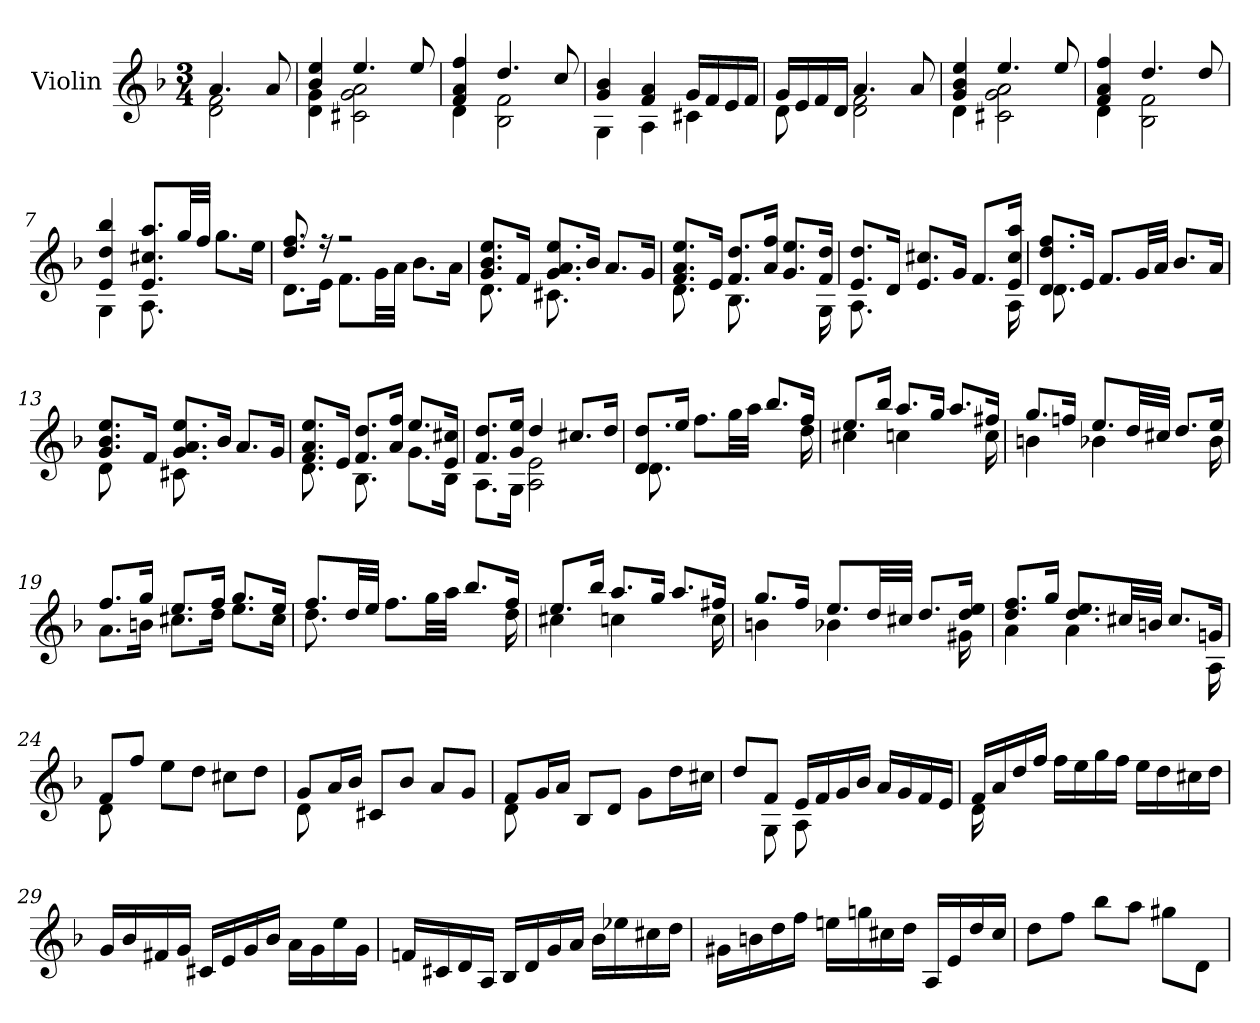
**kern
*part1
*staff1
*I"Violin
*I'Vln.
*clefG2
*k[b-]
*M3/4
*MM60
=
*^
4.a/	2d\ 2f\
8a/	.
=1	=1
4b-/ 4ee/	4d\ 4g\
4.ee/	2c#X\ 2g\ 2a\
8ee/	.
=2	=2
4f/ 4a/ 4ff/	4d\
4.dd/	2B-\ 2f\
8cc/	.
=3	=3
4g/ 4b-/	4G\
4f/ 4a/	4A\
16g/LL	4c#X\
16f/	.
16e/	.
16f/JJ	.
=4	=4
16g/LL	8d\
16e/	.
16f/	8ryy
16d/JJ	.
4.a/	2d\ 2f\
8a/	.
=5	=5
4g/ 4b-/ 4ee/	4d\
4.ee/	2c#X\ 2g\ 2a\
8ee/	.
=6	=6
4f/ 4a/ 4ff/	4d\
4.dd/	2B-\ 2f\
8dd/	.
!!LO:LB:g=z	!!
=7	=7
4e/ 4dd/ 4bb-/	4G\
8.e/ 8.cc#X/ 8.aa/L	8.A\
32gg/LL	4ryy
32ff/JJJ	.
8.gg\L	.
16ee\Jk	16ryy
=8	=8
8.dd/ 8.ff/	8.d\L
16r	16e\Jk
2r	8.f\L
.	32g\LL
.	32a\JJJ
.	8.b-\L
.	16a\Jk
=9	=9
8.g/ 8.b-/ 8.ee/L	8.d\
16f/Jk	16ryy
8.g/ 8.a/ 8.ee/L	8.c#X\
16b-/Jk	4ryy
8.a/L	.
16g/Jk	16ryy
=10	=10
8.f/ 8.a/ 8.ee/L	8.d\
16e/Jk	16ryy
8.f/ 8.dd/L	8.B-\
16a/ 16ff/Jk	4ryy
8.g/ 8.ee/L	.
16f/ 16dd/Jk	16G\
=11	=11
8.e/ 8.dd/L	8.A\
16d/Jk	2ryy
8.e/ 8.cc#X/L	.
16g/Jk	.
8.f/L	.
16e/ 16cc#/ 16aa/Jk	16A\
!!LO:LB:g=z	!!
=12	=12
8.d/ 8.dd/ 8.ff/L	8.d\
16e/Jk	2ryy
8.f/L	.
32g/LL	.
32a/JJJ	.
8.b-/L	.
16a/Jk	16ryy
=13	=13
8.g/ 8.b-/ 8.ee/L	8d\
.	8ryy
16f/Jk	.
8.g/ 8.a/ 8.ee/L	8c#X\
.	4.ryy
16b-/Jk	.
8.a/L	.
16g/Jk	.
=14	=14
8.f/ 8.a/ 8.ee/L	8.d\
16e/Jk	16ryy
8.f/ 8.dd/L	8.B-\
16a/ 16ff/Jk	16ryy
8.ee/L	8.g\L
16e/ 16cc#X/Jk	16B-\Jk
=15	=15
8.f/ 8.dd/L	8.A\L
16g/ 16ee/Jk	16G\Jk
4dd/	2A\ 2e\
8.cc#X/L	.
16dd/Jk	.
=16	=16
8.d/ 8.dd/L	8.d\
16ee/Jk	2ryy
8.ff\L	.
32gg\LL	.
32aa\JJJ	.
8.bb-/L	.
16ff/Jk	16dd\
!!LO:LB:g=z	!!
=17	=17
8.ee/L	4cc#X\
16bb-/Jk	.
8.aa/L	4ccn\
16gg/Jk	.
8.aa/L	8.ryy
16ff#X/Jk	16cc\
=18	=18
8.gg/L	4bn\
16ffn/Jk	.
8.ee/L	4b-X\
32dd/LL	.
32cc#X/JJJ	.
8.dd/L	8.ryy
16ee/Jk	16b-\
=19	=19
8.ff/L	8.a\L
16gg/Jk	16bn\Jk
8.ee/L	8.cc#X\L
16ff/Jk	16dd\Jk
8.gg/L	8.ee\L
16ee/Jk	16cc#\Jk
=20	=20
8.ff/L	8.dd\
32dd/LL	2ryy
32ee/JJJ	.
8.ff\L	.
32gg\LL	.
32aa\JJJ	.
8.bb-/L	.
16ff/Jk	16dd\
!!LO:LB:g=z	!!
=21	=21
8.ee/L	4cc#X\
16bb-/Jk	.
8.aa/L	4ccn\
16gg/Jk	.
8.aa/L	8.ryy
16ff#X/Jk	16cc\
=22	=22
8.gg/L	4bn\
16ff/Jk	.
8.ee/L	4b-X\
32dd/LL	.
32cc#X/JJJ	.
8.dd/L	8.ryy
16dd/ 16ee/Jk	16g#X\
=23	=23
8.dd/ 8.ff/L	4a\
16gg/Jk	.
8.dd/ 8.ee/L	4a\
32cc#X/LL	.
32bn/JJJ	.
8.cc#/L	8.ryy
16gn/Jk	16A\
=24	=24
8f/L	8d\
8ff/J	2ryy
8ee\L	.
8dd\J	.
8cc#X\L	.
8dd\J	8ryy
=25	=25
8g/L	8d\
16a/L	2ryy
16b-/JJ	.
8c#X/L	.
8b-/J	.
8a/L	.
8g/J	8ryy
!!LO:LB:g=z	!!
=26	=26
8f/L	8d\
16g/L	2ryy
16a/JJ	.
8B-/L	.
8d/J	.
8g\L	.
16dd\L	8ryy
16cc#X\JJ	.
=27	=27
8dd/L	8ryy
8f/J	8G\
16e/LL	8A\
16f/	.
16g/	4.ryy
16b-/JJ	.
16a/LL	.
16g/	.
16f/	.
16e/JJ	.
=28	=28
16f/LL	16d\
16a/	2ryy
16dd/	.
16ff/JJ	.
16ff\LL	.
16ee\	.
16gg\	.
16ff\JJ	.
16ee\LL	.
16dd\	8.ryy
16cc#X\	.
16dd\JJ	.
*v	*v
=29
16g/LL
16b-/
16f#X/
16g/JJ
16c#X/LL
16e/
16g/
16b-/JJ
16a\LL
16g\
16ee\
16g\JJ
!!LO:LB:g=z
=30
16fn/LL
16c#X/
16d/
16A/JJ
16B-/LL
16d/
16g/
16a/JJ
16b-\LL
16ee-X\
16cc#X\
16dd\JJ
=31
16g#X\LL
16bn\
16dd\
16ff\JJ
16een\LL
16ggn\
16cc#X\
16dd\JJ
16A/LL
16e/
16dd/
16cc#/JJ
=32
8dd\L
8ff\J
8bb-\L
8aa\J
8gg#X\L
8d\J
=
*-
